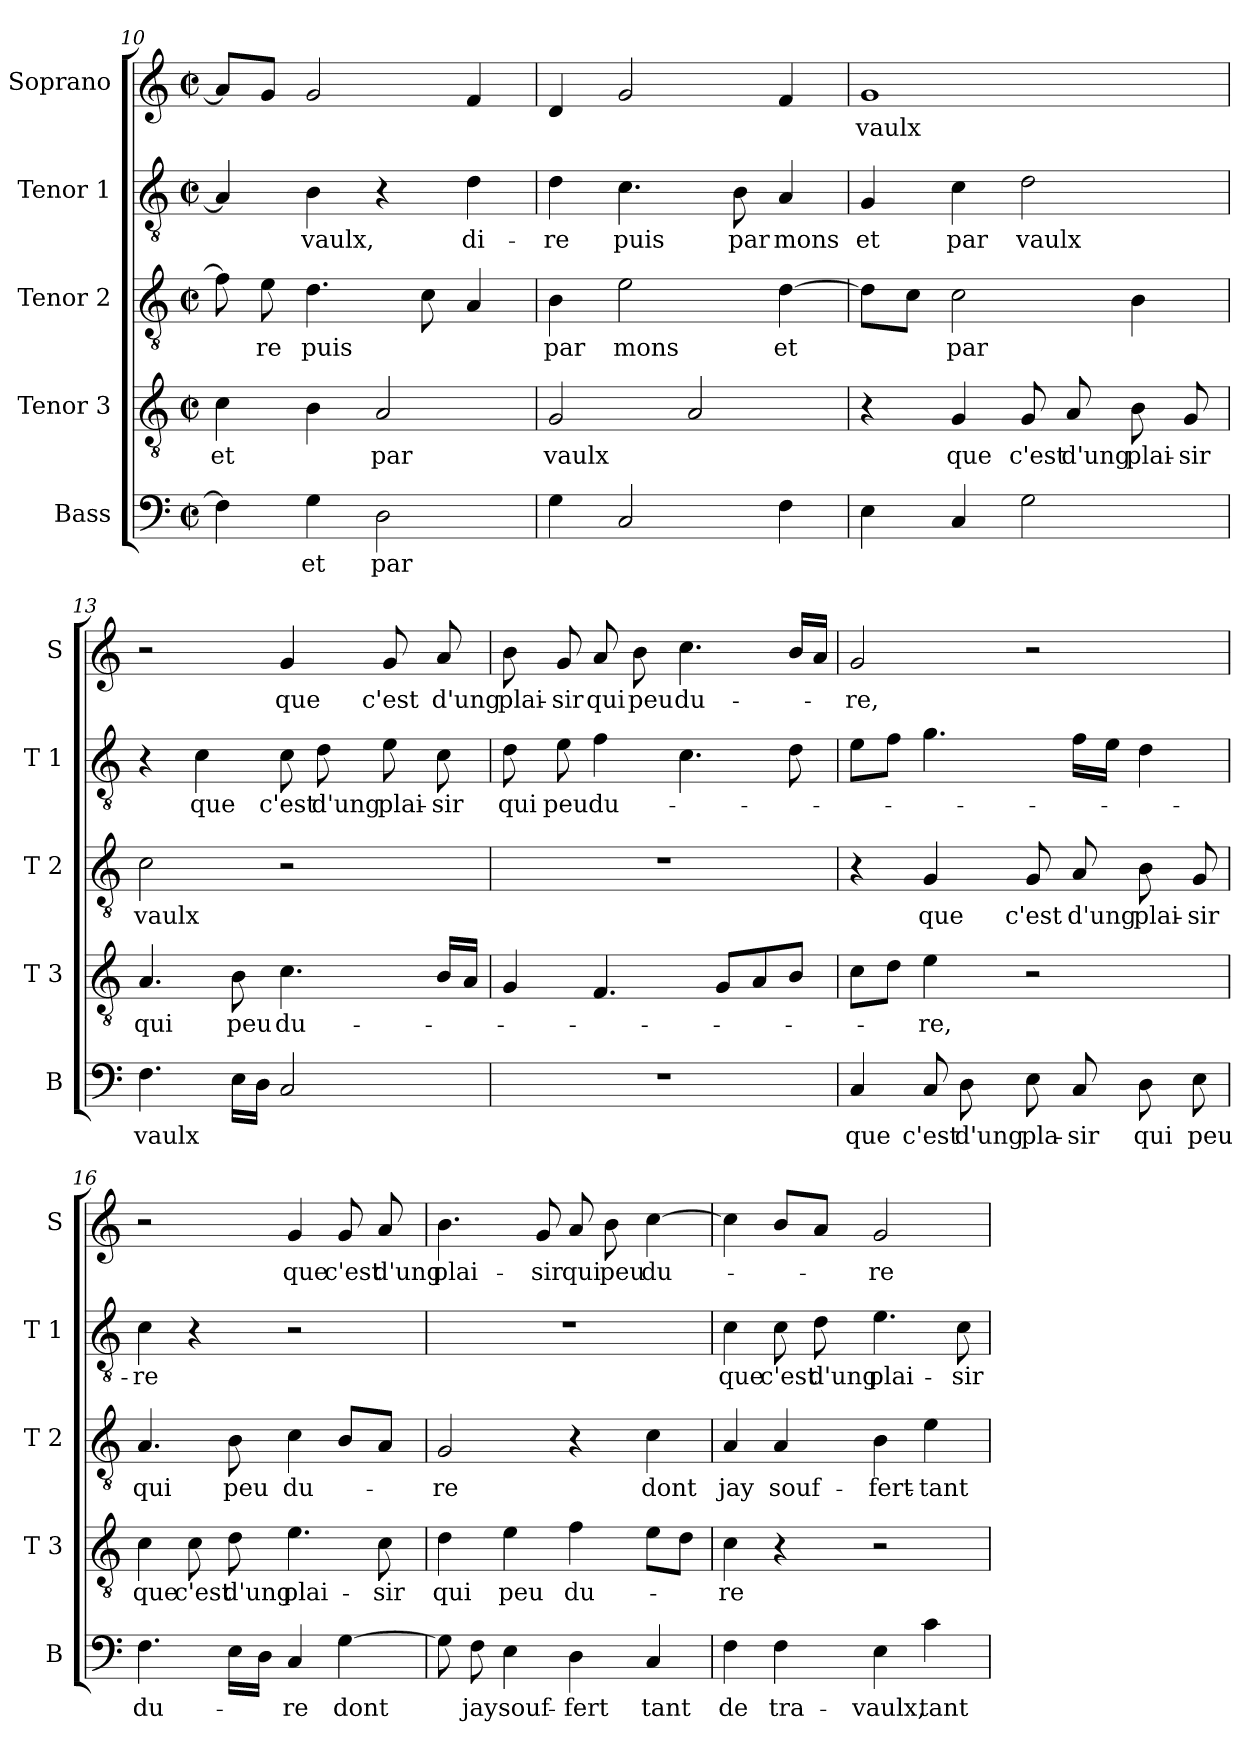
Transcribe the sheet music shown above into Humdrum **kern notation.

**kern	**text	**kern	**text	**kern	**text	**kern	**text	**kern	**text
*part5	*part5	*part4	*part4	*part3	*part3	*part2	*part2	*part1	*part1
*staff5	*staff5	*staff4	*staff4	*staff3	*staff3	*staff2	*staff2	*staff1	*staff1
*I"Bass	*	*I"Tenor 3	*	*I"Tenor 2	*	*I"Tenor 1	*	*I"Soprano	*
*I'B	*	*I'T 3	*	*I'T 2	*	*I'T 1	*	*I'S	*
!!LO:PB:g=z
*clefF4	*	*clefGv2	*	*clefGv2	*	*clefGv2	*	*clefG2	*
*k[]	*	*k[]	*	*k[]	*	*k[]	*	*k[]	*
*C:	*	*C:	*	*C:	*	*C:	*	*C:	*
*M2/2	*	*M2/2	*	*M2/2	*	*M2/2	*	*M2/2	*
*met(c|)	*	*met(c|)	*	*met(c|)	*	*met(c|)	*	*met(c|)	*
=10	=10	=10	=10	=10	=10	=10	=10	=10	=10
4F\]	.	4c\	et	8f\]	.	4A/]	.	8a/L]	.
.	.	.	.	8e\	-re	.	.	8g/J	.
4G\	et	4B\	.	4.d\	puis	4B\	vaulx,	2g/	.
2D\	par	2A/	par	.	.	4r	.	.	.
.	.	.	.	8c\	.	.	.	.	.
.	.	.	.	4A/	.	4d\	di-	4f/	.
=11	=11	=11	=11	=11	=11	=11	=11	=11	=11
4G\	.	2G/	vaulx	4B\	par	4d\	-re	4d/	.
2C/	.	.	.	2e\	mons	4.c\	puis	2g/	.
.	.	2A/	.	.	.	.	.	.	.
.	.	.	.	.	.	8B\	par	.	.
4F\	.	.	.	[4d\	et	4A/	mons	4f/	.
=12	=12	=12	=12	=12	=12	=12	=12	=12	=12
4E\	.	4r	.	8d\L]	.	4G/	et	1g	vaulx
.	.	.	.	8c\J	.	.	.	.	.
4C/	.	4G/	que	2c\	par	4c\	par	.	.
2G\	.	8G/	c'est	.	.	2d\	vaulx	.	.
.	.	8A/	d'ung	.	.	.	.	.	.
.	.	8B\	plai-	4B\	.	.	.	.	.
.	.	8G/	-sir	.	.	.	.	.	.
=13	=13	=13	=13	=13	=13	=13	=13	=13	=13
4.F\	vaulx	4.A/	qui	2c\	vaulx	4r	.	2r	.
.	.	.	.	.	.	4c\	que	.	.
16E\LL	.	8B\	peu	.	.	.	.	.	.
16D\JJ	.	.	.	.	.	.	.	.	.
2C/	.	4.c\	du-	2r	.	8c\	c'est	4g/	que
.	.	.	.	.	.	8d\	d'ung	.	.
.	.	.	.	.	.	8e\	plai-	8g/	c'est
.	.	16B/LL	.	.	.	8c\	-sir	8a/	d'ung
.	.	16A/JJ	.	.	.	.	.	.	.
!!LO:LB:g=z
=14	=14	=14	=14	=14	=14	=14	=14	=14	=14
1r	.	4G/	.	1r	.	8d\	qui	8b\	plai-
.	.	.	.	.	.	8e\	peu	8g/	-sir
.	.	4.F/	.	.	.	4f\	du-	8a/	qui
.	.	.	.	.	.	.	.	8b\	peu
.	.	.	.	.	.	4.c\	.	4.cc\	du-
.	.	8G/L	.	.	.	.	.	.	.
.	.	8A/	.	.	.	.	.	.	.
.	.	8B/J	.	.	.	8d\	.	16b/LL	.
.	.	.	.	.	.	.	.	16a/JJ	.
=15	=15	=15	=15	=15	=15	=15	=15	=15	=15
4C/	que	8c\L	.	4r	.	8e\L	.	2g/	-re,
.	.	8d\J	.	.	.	8f\J	.	.	.
8C/	c'est	4e\	-re,	4G/	que	4.g\	.	.	.
8D\	d'ung	.	.	.	.	.	.	.	.
8E\	pla-	2r	.	8G/	c'est	.	.	2r	.
8C/	-sir	.	.	8A/	d'ung	16f\LL	.	.	.
.	.	.	.	.	.	16e\JJ	.	.	.
8D\	qui	.	.	8B\	plai-	4d\	.	.	.
8E\	peu	.	.	8G/	-sir	.	.	.	.
=16	=16	=16	=16	=16	=16	=16	=16	=16	=16
4.F\	du-	4c\	que	4.A/	qui	4c\	-re	2r	.
.	.	8c\	c'est	.	.	4r	.	.	.
16E\LL	.	8d\	d'ung	8B\	peu	.	.	.	.
16D\JJ	.	.	.	.	.	.	.	.	.
4C/	-re	4.e\	plai-	4c\	du-	2r	.	4g/	que
[4G\	dont	.	.	8B/L	.	.	.	8g/	c'est
.	.	8c\	-sir	8A/J	.	.	.	8a/	d'ung
=17	=17	=17	=17	=17	=17	=17	=17	=17	=17
8G\]	.	4d\	qui	2G/	-re	1r	.	4.b\	plai-
8F\	jay	.	.	.	.	.	.	.	.
4E\	souf-	4e\	peu	.	.	.	.	.	.
.	.	.	.	.	.	.	.	8g/	-sir
4D\	-fert	4f\	du-	4r	.	.	.	8a/	qui
.	.	.	.	.	.	.	.	8b\	peu
4C/	tant	8e\L	.	4c\	dont	.	.	[4cc\	du-
.	.	8d\J	.	.	.	.	.	.	.
!!LO:PB:g=z
=18	=18	=18	=18	=18	=18	=18	=18	=18	=18
4F\	de	4c\	-re	4A/	jay	4c\	que	4cc\]	.
4F\	tra-	4r	.	4A/	souf-	8c\	c'est	8b/L	.
.	.	.	.	.	.	8d\	d'ung	8a/J	.
4E\	-vaulx,	2r	.	4B\	-fert-	4.e\	plai-	2g/	-re
4c\	tant	.	.	4e\	-tant	.	.	.	.
.	.	.	.	.	.	8c\	-sir	.	.
=	=	=	=	=	=	=	=	=	=
*-	*-	*-	*-	*-	*-	*-	*-	*-	*-
